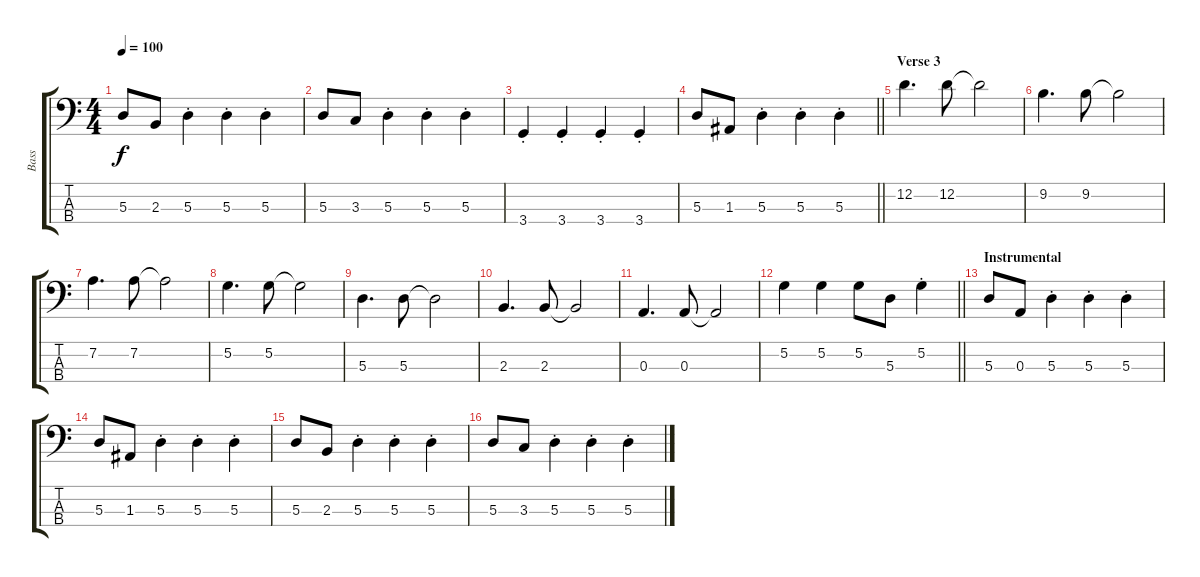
\track ("Bass" "Bass") {instrument electricbassfinger}
\staff {score tabs}
\tuning (G2 D2 A1 E1) {hide}
\ts (4 4)
\tempo 100
\clef f4
\ks c
5.3.8{dy f} 2.3.8 5.3{st}.4 5.3{st}.4 5.3{st}.4 |
5.3.8 3.3.8 5.3{st}.4 5.3{st}.4 5.3{st}.4 |
3.4{st}.4 3.4{st}.4 3.4{st}.4 3.4{st}.4 |
\barLineRight lightlight
5.3.8 1.3.8 5.3{st}.4 5.3{st}.4 5.3{st}.4 |
\section ("" "Verse 3")
12.2.4{d} 12.2.8 12.2{t}.2 |
9.2.4{d} 9.2.8 9.2{t}.2 |
7.2.4{d} 7.2.8 7.2{t}.2 |
5.2.4{d} 5.2.8 5.2{t}.2 |
5.3.4{d} 5.3.8 5.3{t}.2 |
2.3.4{d} 2.3.8 2.3{t}.2 |
0.3.4{d} 0.3.8 0.3{t}.2 |
\barLineRight lightlight
5.2.4 5.2.4 5.2.8 5.3.8 5.2{st}.4 |
\section ("" "Instrumental")
5.3.8 0.3.8 5.3{st}.4 5.3{st}.4 5.3{st}.4 |
5.3.8 1.3.8 5.3{st}.4 5.3{st}.4 5.3{st}.4 |
5.3.8 2.3.8 5.3{st}.4 5.3{st}.4 5.3{st}.4 |
5.3.8 3.3.8 5.3{st}.4 5.3{st}.4 5.3{st}.4
